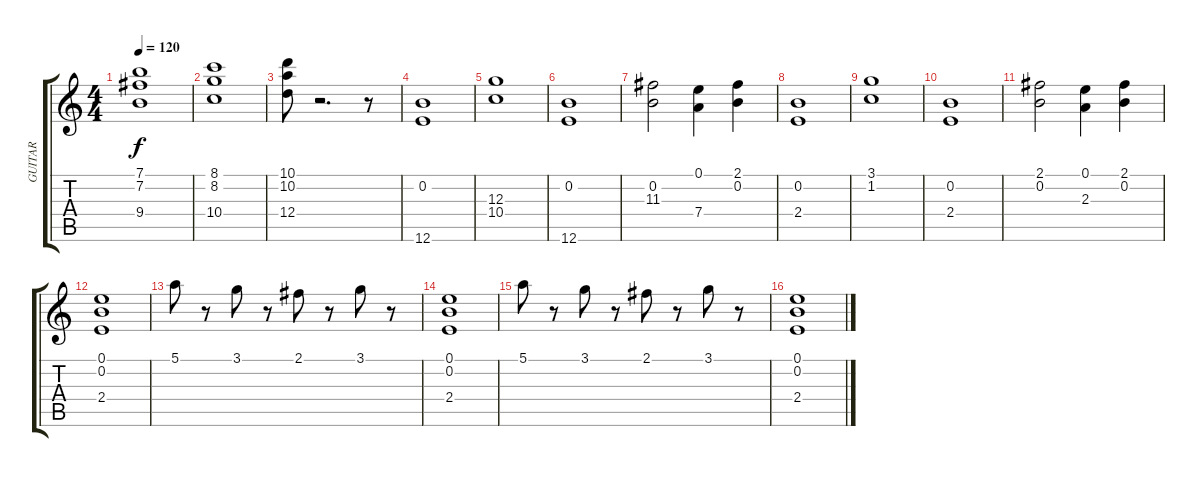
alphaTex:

\track (" GUITAR" " GUITAR") {instrument distortionguitar}
\staff {score tabs}
\tuning (E4 B3 G3 D3 A2 E2) {hide}
\ts (4 4)
\tempo 120
\clef g2
\ks c
(7.1 7.2 9.4).1{dy f} |
(8.1 8.2 10.4).1 |
(10.1 10.2 12.4).8 r.2{d} r.8 |
(0.2 12.6).1 |
(12.3 10.4).1 |
(0.2 12.6).1 |
(0.2 11.3).2 (0.1 7.4).4 (2.1 0.2).4 |
(0.2 2.4).1 |
(3.1 1.2).1 |
(0.2 2.4).1 |
(2.1 0.2).2 (0.1 2.3).4 (2.1 0.2).4 |
(0.1 0.2 2.4).1 |
5.1.8 r.8 3.1.8 r.8 2.1.8 r.8 3.1.8 r.8 |
(0.1 0.2 2.4).1 |
5.1.8 r.8 3.1.8 r.8 2.1.8 r.8 3.1.8 r.8 |
(0.1 0.2 2.4).1
